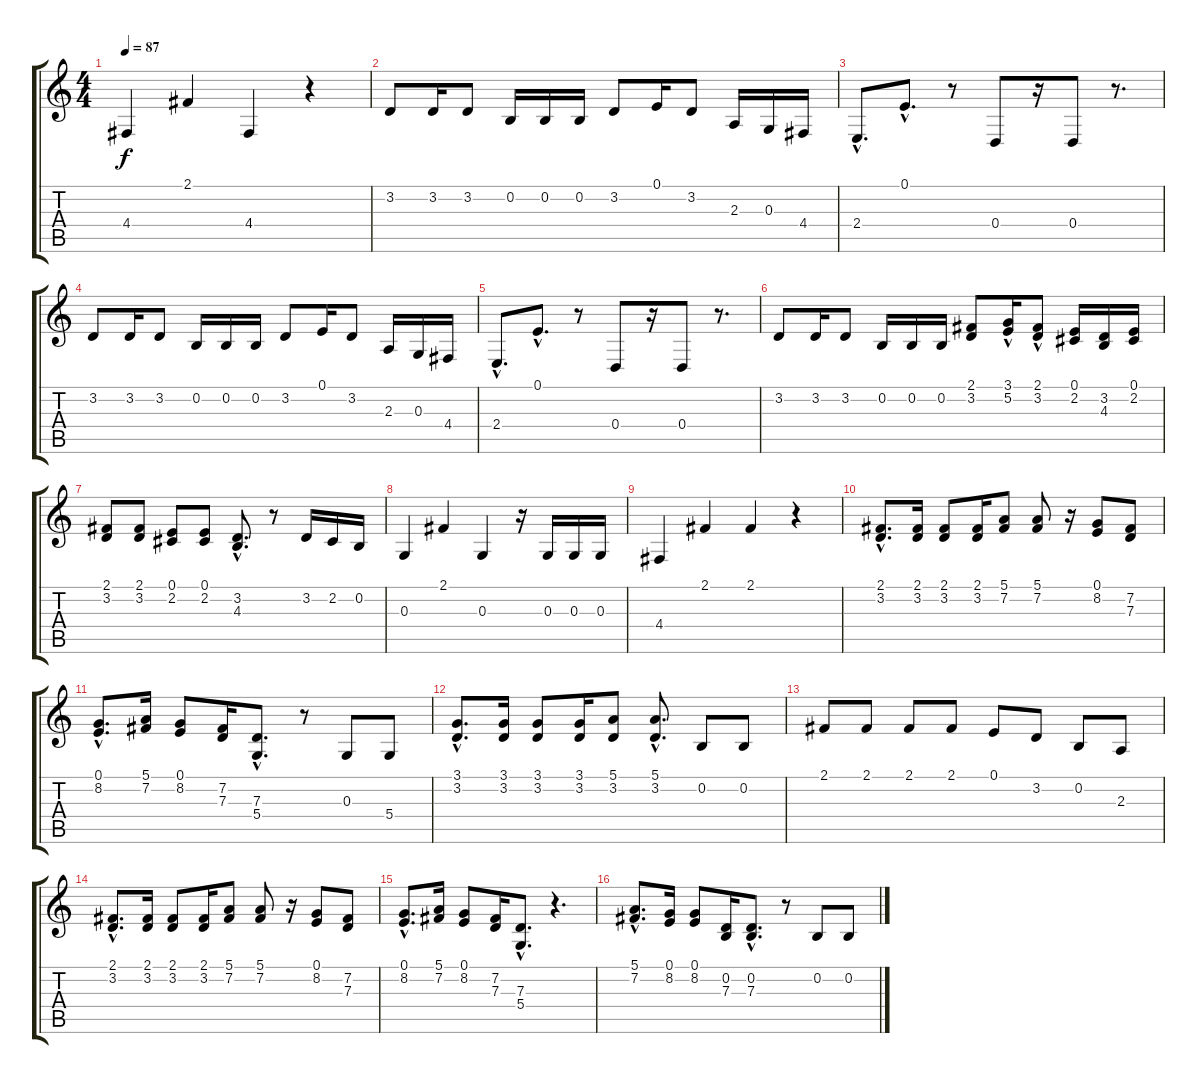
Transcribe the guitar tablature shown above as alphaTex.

\track "" {instrument oboe}
\staff {score tabs}
\tuning (E4 B3 G3 D3 A2 E2) {hide}
\ts (4 4)
\tempo 87
\clef g2
\ks c
4.4.4{dy f} 2.1.4 4.4.4 r.4 |
3.2.8 3.2.16 3.2.8 0.2.16 0.2.16 0.2.16 3.2.8 0.1.16 3.2.8 2.3.16 0.3.16 4.4.16 |
2.4{hac}.8{d} 0.1{hac}.8{d} r.8 0.4.8 r.16 0.4.8 r.8{d} |
3.2.8 3.2.16 3.2.8 0.2.16 0.2.16 0.2.16 3.2.8 0.1.16 3.2.8 2.3.16 0.3.16 4.4.16 |
2.4{hac}.8{d} 0.1{hac}.8{d} r.8 0.4.8 r.16 0.4.8 r.8{d} |
3.2.8 3.2.16 3.2.8 0.2.16 0.2.16 0.2.16 (2.1 3.2).8 (3.1{hac} 5.2).16 (2.1 3.2{hac}).8 (0.1 2.2).16 (3.2 4.3).16 (0.1 2.2).16 |
(2.1 3.2).8 (2.1 3.2).8 (0.1 2.2).8 (0.1 2.2).8 (3.2{hac} 4.3{hac}).8{d} r.8 3.2.16 2.2.16 0.2.16 |
0.3.4 2.1.4 0.3.4 r.16 0.3.16 0.3.16 0.3.16 |
4.4.4 2.1.4 2.1.4 r.4 |
(2.1{hac} 3.2{hac}).8{d} (2.1 3.2).16 (2.1 3.2).8 (2.1 3.2).16 (5.1 7.2).8 (5.1 7.2).8 r.16 (0.1 8.2).8 (7.2 7.3).8 |
(0.1{hac} 8.2{hac}).8{d} (5.1 7.2).16 (0.1 8.2).8 (7.2 7.3).16 (7.3{hac} 5.4{hac}).8{d} r.8 0.3.8 5.4.8 |
(3.1{hac} 3.2{hac}).8{d} (3.1 3.2).16 (3.1 3.2).8 (3.1 3.2).16 (5.1 3.2).8 (5.1{hac} 3.2{hac}).8{d} 0.2.8 0.2.8 |
2.1.8 2.1.8 2.1.8 2.1.8 0.1.8 3.2.8 0.2.8 2.3.8 |
(2.1{hac} 3.2{hac}).8{d} (2.1 3.2).16 (2.1 3.2).8 (2.1 3.2).16 (5.1 7.2).8 (5.1 7.2).8 r.16 (0.1 8.2).8 (7.2 7.3).8 |
(0.1{hac} 8.2{hac}).8{d} (5.1 7.2).16 (0.1 8.2).8 (7.2 7.3).16 (7.3{hac} 5.4{hac}).8{d} r.4{d} |
(5.1{hac} 7.2{hac}).8{d} (0.1 8.2).16 (0.1 8.2).8 (0.2 7.3).16 (0.2{hac} 7.3{hac}).8{d} r.8 0.2.8 0.2.8
